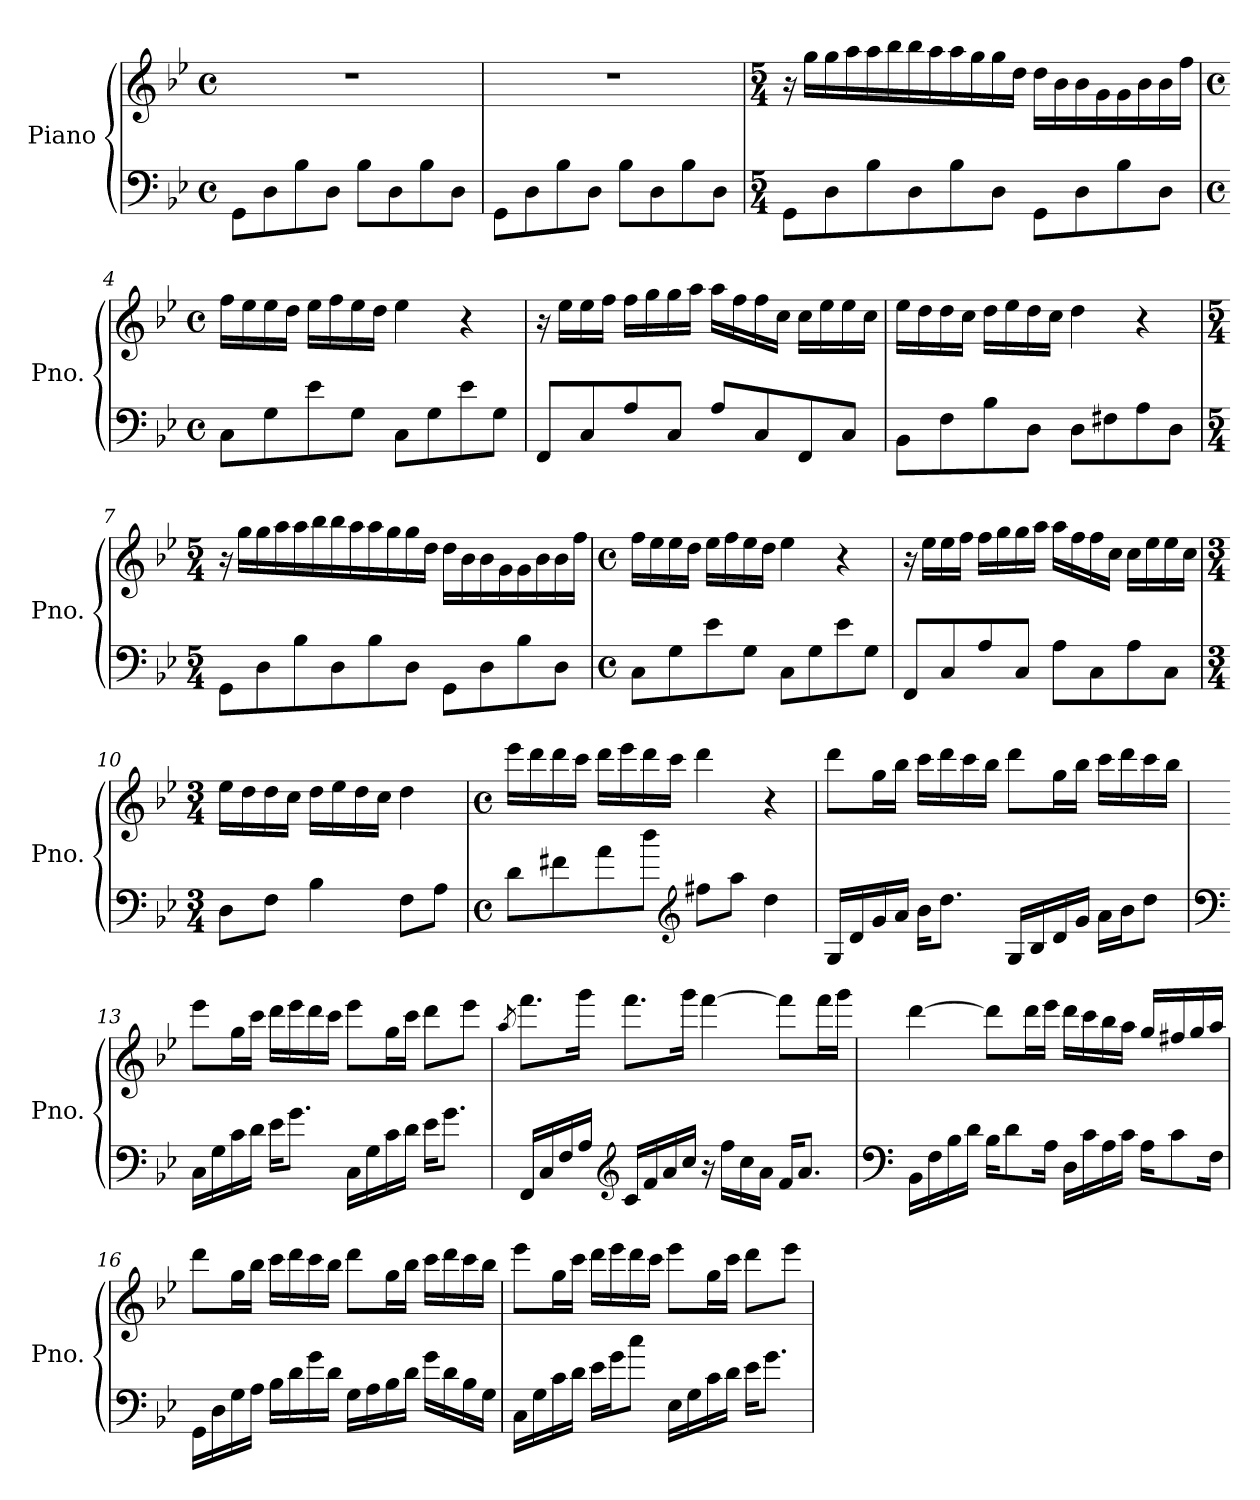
**kern	**kern	**dynam
*part1	*part1	*part1
*staff2	*staff1	*staff1/2
*I"Piano	*	*
*I'Pno.	*	*
*clefF4	*clefG2	*
*k[b-e-]	*k[b-e-]	*
*M4/4	*M4/4	*
*met(c)	*met(c)	*
*MM78	*MM78	*
=1	=1	=1
8GG\L	1r	.
8D\	.	.
8B-\	.	.
8D\J	.	.
8B-\L	.	.
8D\	.	.
8B-\	.	.
8D\J	.	.
=2	=2	=2
8GG\L	1r	.
8D\	.	.
8B-\	.	.
8D\J	.	.
8B-\L	.	.
8D\	.	.
8B-\	.	.
8D\J	.	.
=3	=3	=3
*M5/4	*M5/4	*
8GG\L	16r	.
.	16gg\LL	.
8D\	16gg\	.
.	16aa\	.
8B-\	16aa\	.
.	16bb-\	.
8D\	16bb-\	.
.	16aa\	.
8B-\	16aa\	.
.	16gg\	.
8D\J	16gg\	.
.	16dd\JJ	.
8GG\L	16dd\LL	.
.	16b-\	.
8D\	16b-\	.
.	16g\	.
8B-\	16g\	.
.	16b-\	.
8D\J	16b-\	.
.	16ff\JJ	.
!!LO:LB:g=z
=4	=4	=4
*M4/4	*M4/4	*
*met(c)	*met(c)	*
8C\L	16ff\LL	.
.	16ee-\	.
8G\	16ee-\	.
.	16dd\JJ	.
8e-\	16ee-\LL	.
.	16ff\	.
8G\J	16ee-\	.
.	16dd\JJ	.
8C\L	4ee-\	.
8G\	.	.
8e-\	4r	.
8G\J	.	.
=5	=5	=5
8FF/L	16r	.
.	16ee-\LL	.
8C/	16ee-\	.
.	16ff\JJ	.
8A/	16ff\LL	.
.	16gg\	.
8C/J	16gg\	.
.	16aa\JJ	.
8A/L	16aa\LL	.
.	16ff\	.
8C/	16ff\	.
.	16cc\JJ	.
8FF/	16cc\LL	.
.	16ee-\	.
8C/J	16ee-\	.
.	16cc\JJ	.
=6	=6	=6
8BB-\L	16ee-\LL	.
.	16dd\	.
8F\	16dd\	.
.	16cc\JJ	.
8B-\	16dd\LL	.
.	16ee-\	.
8D\J	16dd\	.
.	16cc\JJ	.
8D\L	4dd\	.
8F#X\	.	.
8A\	4r	.
8D\J	.	.
!!LO:LB:g=z
=7	=7	=7
*M5/4	*M5/4	*
8GG\L	16r	.
.	16gg\LL	.
8D\	16gg\	.
.	16aa\	.
8B-\	16aa\	.
.	16bb-\	.
8D\	16bb-\	.
.	16aa\	.
8B-\	16aa\	.
.	16gg\	.
8D\J	16gg\	.
.	16dd\JJ	.
8GG\L	16dd\LL	.
.	16b-\	.
8D\	16b-\	.
.	16g\	.
8B-\	16g\	.
.	16b-\	.
8D\J	16b-\	.
.	16ff\JJ	.
=8	=8	=8
*M4/4	*M4/4	*
*met(c)	*met(c)	*
8C\L	16ff\LL	.
.	16ee-\	.
8G\	16ee-\	.
.	16dd\JJ	.
8e-\	16ee-\LL	.
.	16ff\	.
8G\J	16ee-\	.
.	16dd\JJ	.
8C\L	4ee-\	.
8G\	.	.
8e-\	4r	.
8G\J	.	.
!!LO:LB:g=z
=9	=9	=9
8FF/L	16r	.
.	16ee-\LL	.
8C/	16ee-\	.
.	16ff\JJ	.
8A/	16ff\LL	.
.	16gg\	.
8C/J	16gg\	.
.	16aa\JJ	.
8A\L	16aa\LL	.
.	16ff\	.
8C\	16ff\	.
.	16cc\JJ	.
8A\	16cc\LL	.
.	16ee-\	.
8C\J	16ee-\	.
.	16cc\JJ	.
=10	=10	=10
*M3/4	*M3/4	*
8D\L	16ee-\LL	.
.	16dd\	.
8F\J	16dd\	.
.	16cc\JJ	.
4B-\	16dd\LL	.
.	16ee-\	.
.	16dd\	.
.	16cc\JJ	.
8F\L	4dd\	.
8A\J	.	.
=11	=11	=11
*M4/4	*M4/4	*
*met(c)	*met(c)	*
8d\L	16eee-\LL	.
.	16ddd\	.
8f#X\	16ddd\	.
.	16ccc\JJ	.
8a\	16ddd\LL	.
.	16eee-\	.
8dd\J	16ddd\	.
.	16ccc\JJ	.
*clefG2	*	*
8ff#X\L	4ddd\	.
8aa\J	.	.
4dd\	4r	.
!!LO:LB:g=z
=12	=12	=12
!	!	!LO:DY:b
!	!	!LO:DY:n=1:b
16G/LL	8ddd\L	mp mp
16d/	.	.
16g/	16gg\L	.
16a/JJ	16bb-\JJ	.
16b-\KL	16ccc\LL	.
8.dd\J	16ddd\	.
.	16ccc\	.
.	16bb-\JJ	.
16G/LL	8ddd\L	.
16B-/	.	.
16d/	16gg\L	.
16g/JJ	16bb-\JJ	.
16a\LL	16ccc\LL	.
16b-\J	16ddd\	.
8dd\J	16ccc\	.
.	16bb-\JJ	.
=13	=13	=13
*clefF4	*	*
16C\LL	8eee-\L	.
16G\	.	.
16c\	16gg\L	.
16d\JJ	16ccc\JJ	.
16e-\KL	16ddd\LL	.
8.g\J	16eee-\	.
.	16ddd\	.
.	16ccc\JJ	.
16C\LL	8eee-\L	.
16G\	.	.
16c\	16gg\L	.
16d\JJ	16ccc\JJ	.
16e-\KL	8ddd\L	.
8.g\J	.	.
.	8eee-\J	.
!!LO:PB:g=z
=14	=14	=14
.	8qaa/	.
16FF/LL	8.fff\L	.
16C/	.	.
16F/	.	.
16A/JJ	16ggg\Jk	.
*clefG2	*	*
16c/LL	8.fff\L	.
16f/	.	.
16a/	.	.
16cc/JJ	16ggg\Jk	.
16r	[4fff\	.
16ff\LL	.	.
16cc\	.	.
16a\JJ	.	.
16f/KL	8fff\L]	.
8.a/J	.	.
.	16fff\L	.
.	16ggg\JJ	.
=15	=15	=15
*clefF4	*	*
16BB-\LL	[4ddd\	.
16F\	.	.
16B-\	.	.
16d\JJ	.	.
16B-\KL	8ddd\L]	.
8d\	.	.
.	16ddd\L	.
16A\Jk	16eee-\JJ	.
16D\LL	16ddd\LL	.
16c\	16ccc\	.
16A\	16bb-\	.
16c\JJ	16aa\JJ	.
16A\KL	16gg/LL	.
8c\	16ff#X/	.
.	16gg/	.
16F\Jk	16aa/JJ	.
!!LO:LB:g=z
=16	=16	=16
16GG\LL	8ddd\L	.
16D\	.	.
16G\	16gg\L	.
16A\JJ	16bb-\JJ	.
16B-\LL	16ccc\LL	.
16d\	16ddd\	.
16g\	16ccc\	.
16d\JJ	16bb-\JJ	.
16G\LL	8ddd\L	.
16A\	.	.
16B-\	16gg\L	.
16d\JJ	16bb-\JJ	.
16g\LL	16ccc\LL	.
16d\	16ddd\	.
16B-\	16ccc\	.
16G\JJ	16bb-\JJ	.
=17	=17	=17
16C\LL	8eee-\L	.
16G\	.	.
16c\	16gg\L	.
16d\JJ	16ccc\JJ	.
16e-\LL	16ddd\LL	.
16g\J	16eee-\	.
8cc\J	16ddd\	.
.	16ccc\JJ	.
16E-\LL	8eee-\L	.
16G\	.	.
16c\	16gg\L	.
16d\JJ	16ccc\JJ	.
16e-\KL	8ddd\L	.
8.g\J	.	.
.	8eee-\J	.
=	=	=
*-	*-	*-
